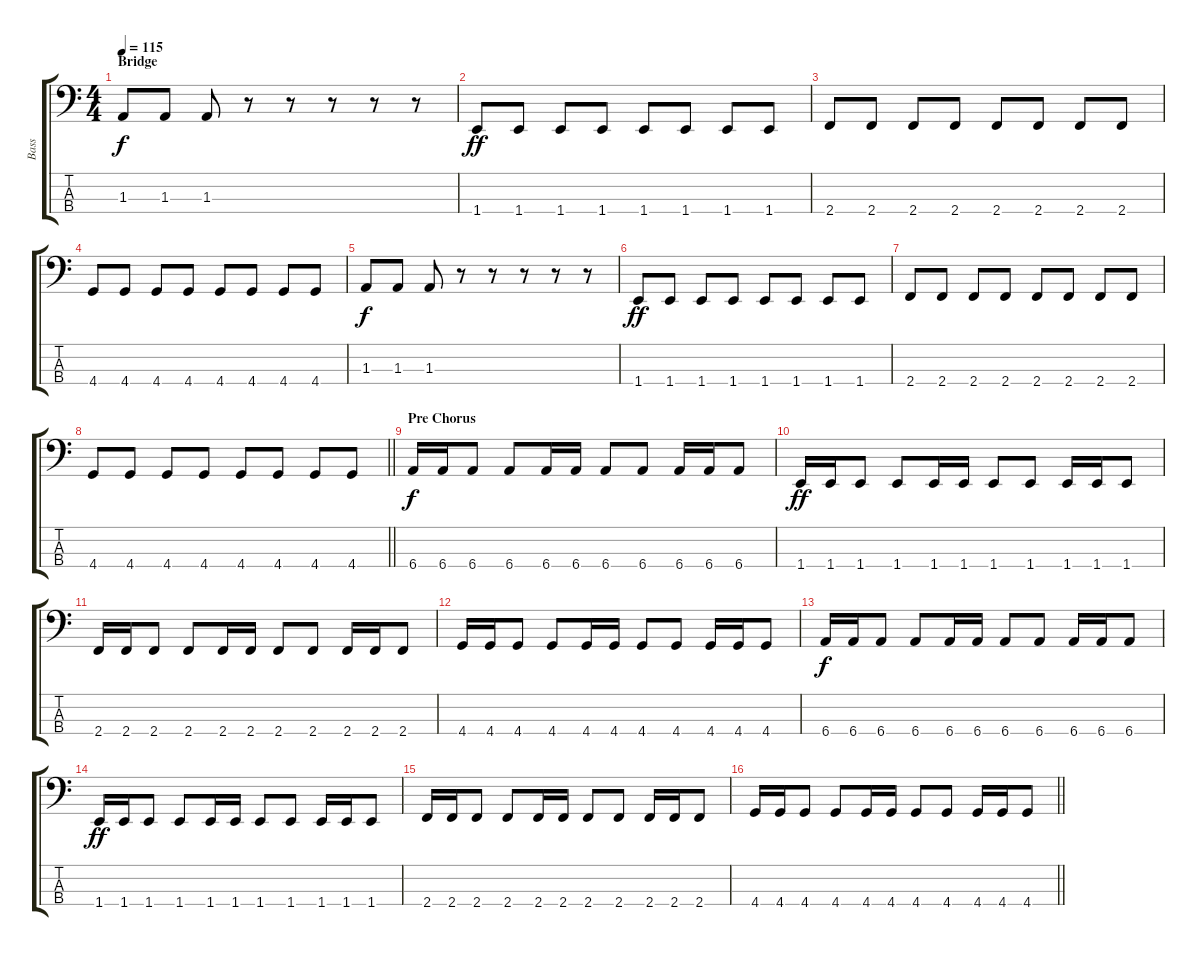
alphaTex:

\track ("Bass" "Bass") {instrument electricbassfinger}
\staff {score tabs}
\tuning (Gb2 Db2 Ab1 Eb1) {hide}
\ts (4 4)
\section ("" "Bridge")
\tempo 115
\clef f4
\ks c
1.3.8{dy f} 1.3.8 1.3.8 r.8 r.8 r.8 r.8 r.8 |
1.4.8{dy ff} 1.4.8 1.4.8 1.4.8 1.4.8 1.4.8 1.4.8 1.4.8 |
2.4.8 2.4.8 2.4.8 2.4.8 2.4.8 2.4.8 2.4.8 2.4.8 |
4.4.8 4.4.8 4.4.8 4.4.8 4.4.8 4.4.8 4.4.8 4.4.8 |
1.3.8{dy f} 1.3.8 1.3.8 r.8 r.8 r.8 r.8 r.8 |
1.4.8{dy ff} 1.4.8 1.4.8 1.4.8 1.4.8 1.4.8 1.4.8 1.4.8 |
2.4.8 2.4.8 2.4.8 2.4.8 2.4.8 2.4.8 2.4.8 2.4.8 |
\barLineRight lightlight
4.4.8 4.4.8 4.4.8 4.4.8 4.4.8 4.4.8 4.4.8 4.4.8 |
\section ("" "Pre Chorus")
6.4.16{dy f} 6.4.16 6.4.8 6.4.8 6.4.16 6.4.16 6.4.8 6.4.8 6.4.16 6.4.16 6.4.8 |
1.4.16{dy ff} 1.4.16 1.4.8 1.4.8 1.4.16 1.4.16 1.4.8 1.4.8 1.4.16 1.4.16 1.4.8 |
2.4.16 2.4.16 2.4.8 2.4.8 2.4.16 2.4.16 2.4.8 2.4.8 2.4.16 2.4.16 2.4.8 |
4.4.16 4.4.16 4.4.8 4.4.8 4.4.16 4.4.16 4.4.8 4.4.8 4.4.16 4.4.16 4.4.8 |
6.4.16{dy f} 6.4.16 6.4.8 6.4.8 6.4.16 6.4.16 6.4.8 6.4.8 6.4.16 6.4.16 6.4.8 |
1.4.16{dy ff} 1.4.16 1.4.8 1.4.8 1.4.16 1.4.16 1.4.8 1.4.8 1.4.16 1.4.16 1.4.8 |
2.4.16 2.4.16 2.4.8 2.4.8 2.4.16 2.4.16 2.4.8 2.4.8 2.4.16 2.4.16 2.4.8 |
\barLineRight lightlight
4.4.16 4.4.16 4.4.8 4.4.8 4.4.16 4.4.16 4.4.8 4.4.8 4.4.16 4.4.16 4.4.8
